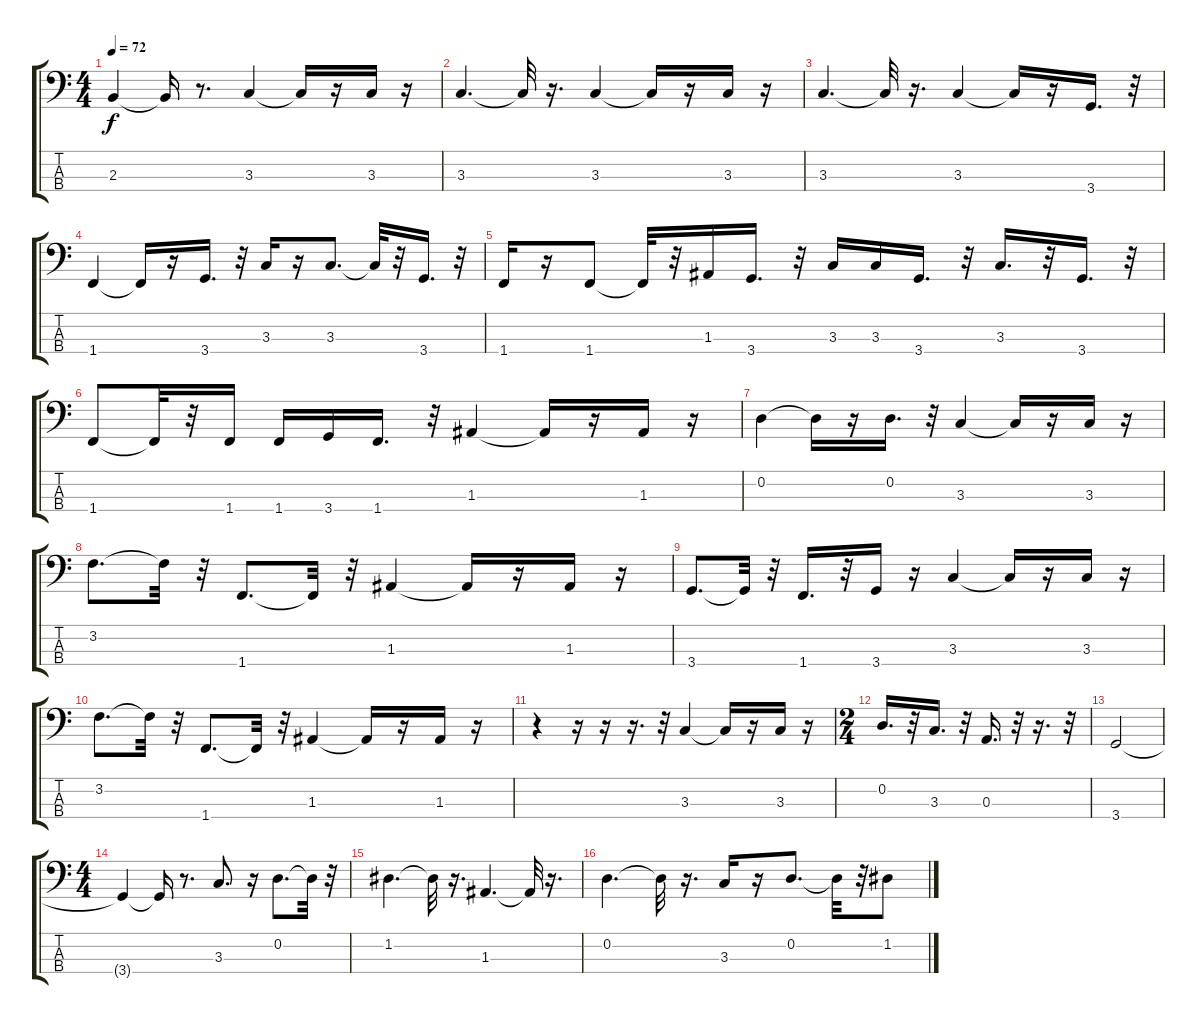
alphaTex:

\track "" {instrument electricbassfinger}
\staff {score tabs}
\tuning (G2 D2 A1 E1) {hide}
\ts (4 4)
\tempo 72
\clef f4
\ks c
2.3{t}.4{dy f} 2.3{t}.16 r.8{d} 3.3.4 3.3{t}.16 r.16 3.3.16 r.16 |
3.3.4{d} 3.3{t}.32 r.16{d} 3.3.4 3.3{t}.16 r.16 3.3.16 r.16 |
3.3.4{d} 3.3{t}.32 r.16{d} 3.3.4 3.3{t}.16 r.16 3.4.16{d} r.32 |
1.4.4 1.4{t}.16 r.16 3.4.16{d} r.32 3.3.16 r.16 3.3.8{d} 3.3{t}.32 r.32 3.4.16{d} r.32 |
1.4.16 r.16 1.4.8 1.4{t}.32 r.32 1.3.16 3.4.16{d} r.32 3.3.16 3.3.16 3.4.16{d} r.32 3.3.16{d} r.32 3.4.16{d} r.32 |
1.4.8 1.4{t}.32 r.32 1.4.16 1.4.16 3.4.16 1.4.16{d} r.32 1.3.4 1.3{t}.16 r.16 1.3.16 r.16 |
0.2.4 0.2{t}.16 r.16 0.2.16{d} r.32 3.3.4 3.3{t}.16 r.16 3.3.16 r.16 |
3.2.8{d} 3.2{t}.32 r.32 1.4.8{d} 1.4{t}.32 r.32 1.3.4 1.3{t}.16 r.16 1.3.16 r.16 |
3.4.8{d} 3.4{t}.32 r.32 1.4.16{d} r.32 3.4.16 r.16 3.3.4 3.3{t}.16 r.16 3.3.16 r.16 |
3.2.8{d} 3.2{t}.32 r.32 1.4.8{d} 1.4{t}.32 r.32 1.3.4 1.3{t}.16 r.16 1.3.16 r.16 |
r.4 r.16 r.16 r.16{d} r.32 3.3.4 3.3{t}.16 r.16 3.3.16 r.16 |
\ts (2 4)
0.2.16{d} r.32 3.3.16{d} r.32 0.3.16{d} r.32 r.16{d} r.32 |
3.4.2 |
\ts (4 4)
3.4{t}.4 3.4{t}.16 r.8{d} 3.3.8{d} r.16 0.2.8{d} 0.2{t}.32 r.32 |
1.2.4{d} 1.2{t}.32 r.16{d} 1.3.4{d} 1.3{t}.32 r.16{d} |
0.2.4{d} 0.2{t}.32 r.16{d} 3.3.16 r.16 0.2.8{d} 0.2{t}.32 r.32 1.2.8
